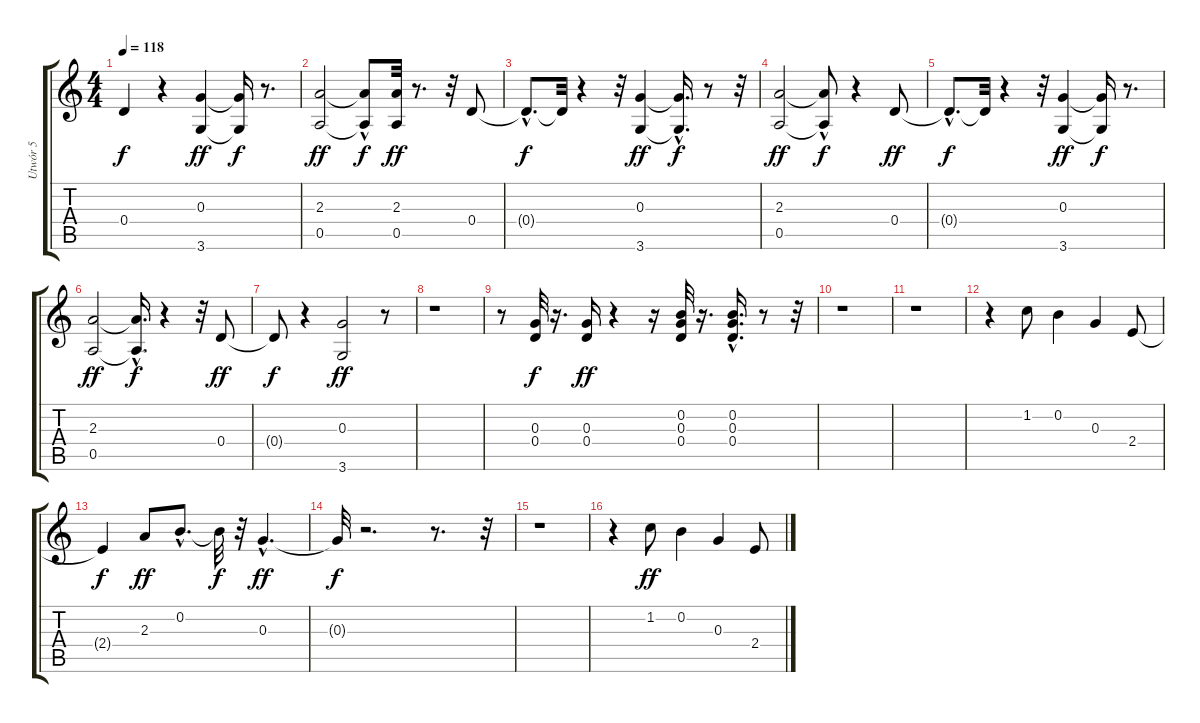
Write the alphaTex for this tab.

\track ("Utwór 5" "Utwór 5") {instrument electricguitarclean}
\staff {score tabs}
\tuning (E4 B3 G3 D3 A2 E2) {hide}
\ts (4 4)
\tempo 118
\clef g2
\ks c
0.4{t}.4{dy f} r.4 (0.3 3.6).4{dy ff} (0.3{t} 3.6{t}).16{dy f} r.8{d} |
(2.3 0.5).2{dy ff} (2.3{hac t} 0.5{t}).8{dy f} (2.3 0.5).32{dy ff} r.8{d} r.32 0.4.8 |
0.4{hac t}.8{d dy f} 0.4{t}.32 r.4 r.32 (0.3 3.6).4{dy ff} (0.3{hac t} 3.6{t}).16{d dy f} r.8 r.32 |
(2.3 0.5).2{dy ff} (2.3{hac t} 0.5{t}).8{dy f} r.4 0.4.8{dy ff} |
0.4{hac t}.8{d dy f} 0.4{t}.32 r.4 r.32 (0.3 3.6).4{dy ff} (0.3{t} 3.6{t}).16{dy f} r.8{d} |
(2.3 0.5).2{dy ff} (2.3{hac t} 0.5{hac t}).16{d dy f} r.4 r.32 0.4.8{dy ff} |
0.4{t}.8{dy f} r.4 (0.3 3.6).2{dy ff} r.8 |
r.1 |
r.8 (0.3 0.4).32{dy f} r.16{d} (0.3 0.4).16{dy ff} r.4 r.16 (0.2 0.3 0.4).32 r.16{d} (0.2{hac} 0.3{hac} 0.4{hac}).16{d} r.8 r.32 |
r.1 |
r.1 |
r.4 1.2.8 0.2.4 0.3.4 2.4.8 |
2.4{t}.4{dy f} 2.3.8{dy ff} 0.2{hac}.8{d} 0.2{t}.32{dy f} r.32 0.3{hac}.4{d dy ff} |
0.3{t}.32{dy f} r.2{d} r.8{d} r.32 |
r.1 |
r.4 1.2.8{dy ff} 0.2.4 0.3.4 2.4.8
